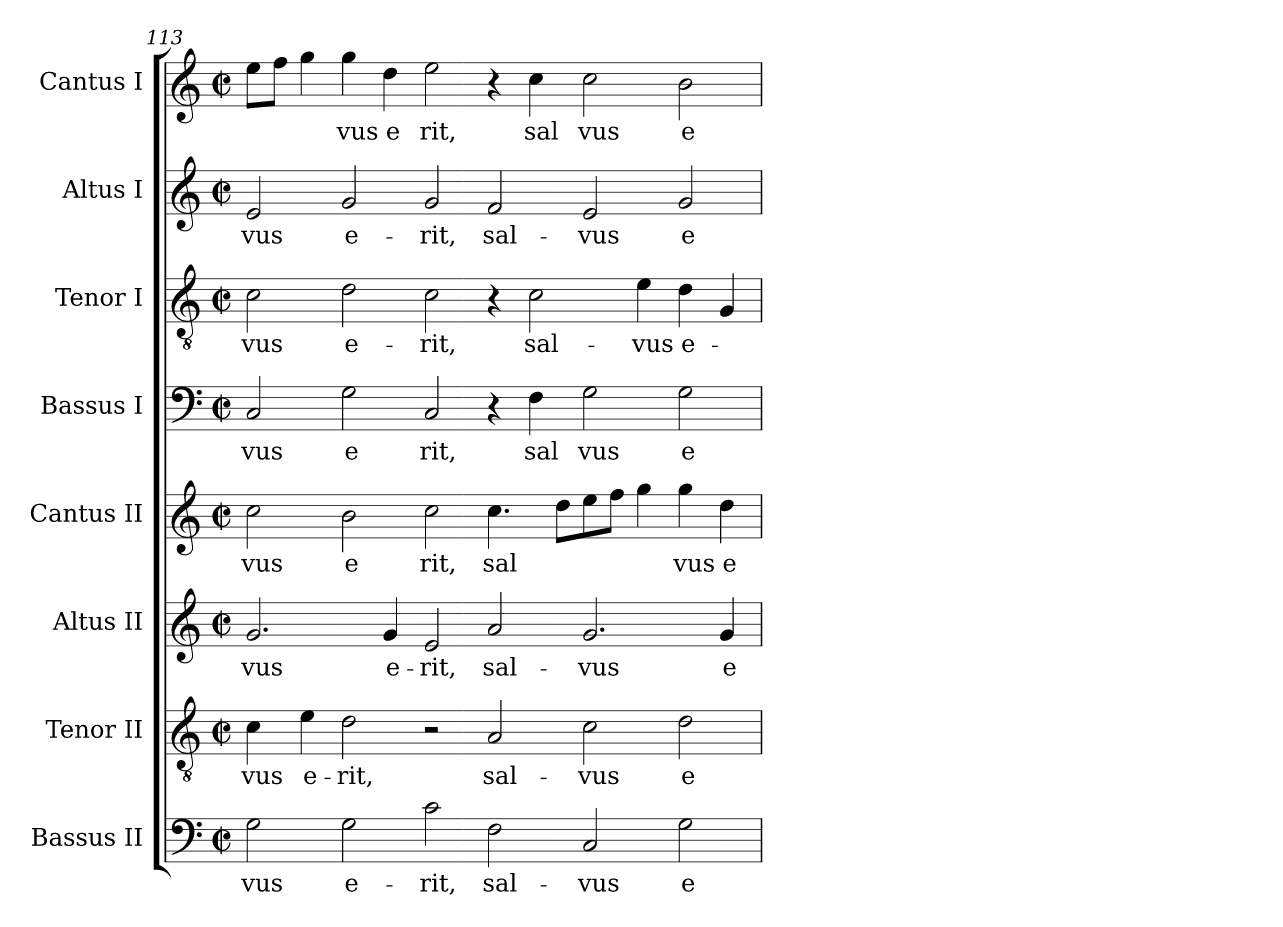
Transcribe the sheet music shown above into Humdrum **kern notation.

**kern	**text	**kern	**text	**kern	**text	**kern	**text	**kern	**text	**kern	**text	**kern	**text	**kern	**text
*part8	*part8	*part7	*part7	*part6	*part6	*part5	*part5	*part4	*part4	*part3	*part3	*part2	*part2	*part1	*part1
*staff8	*staff8	*staff7	*staff7	*staff6	*staff6	*staff5	*staff5	*staff4	*staff4	*staff3	*staff3	*staff2	*staff2	*staff1	*staff1
*I"Bassus II	*	*I"Tenor II	*	*I"Altus II	*	*I"Cantus II	*	*I"Bassus I	*	*I"Tenor I	*	*I"Altus I	*	*I"Cantus I	*
*clefF4	*	*clefGv2	*	*clefG2	*	*clefG2	*	*clefF4	*	*clefGv2	*	*clefG2	*	*clefG2	*
*M2/2	*	*M2/2	*	*M2/2	*	*M2/2	*	*M2/2	*	*M2/2	*	*M2/2	*	*M2/2	*
*met(c|)	*	*met(c|)	*	*met(c|)	*	*met(c|)	*	*met(c|)	*	*met(c|)	*	*met(c|)	*	*met(c|)	*
=113	=113	=113	=113	=113	=113	=113	=113	=113	=113	=113	=113	=113	=113	=113	=113
!	!LO:LY:b:cj	!	!LO:LY:b:cj	!	!LO:LY:b:cj	!	!LO:LY:b:cj	!	!LO:LY:b:cj	!	!LO:LY:b:cj	!	!LO:LY:b:cj	!	!
2G\	-vus	4c\	-vus	2.g/	-vus	2cc\	vus	2C/	vus	2c\	-vus	2e/	-vus	8ee\L	.
.	.	.	.	.	.	.	.	.	.	.	.	.	.	8ff\J	.
!	!	!	!LO:LY:b:cj	!	!	!	!	!	!	!	!	!	!	!	!
.	.	4e\	e-	.	.	.	.	.	.	.	.	.	.	4gg\	.
!	!LO:LY:b:cj	!	!LO:LY:b:cj	!	!	!	!LO:LY:b:cj	!	!LO:LY:b:cj	!	!LO:LY:b:cj	!	!LO:LY:b:cj	!	!LO:LY:b:cj
2G\	e-	2d\	-rit,	.	.	2b\	e	2G\	e	2d\	e-	2g/	e-	4gg\	vus
!	!	!	!	!	!LO:LY:b:cj	!	!	!	!	!	!	!	!	!	!LO:LY:b:cj
.	.	.	.	4g/	e-	.	.	.	.	.	.	.	.	4dd\	e
!	!LO:LY:b:cj	!	!	!	!LO:LY:b:cj	!	!LO:LY:b:cj	!	!LO:LY:b:cj	!	!LO:LY:b:cj	!	!LO:LY:b:cj	!	!LO:LY:b:cj
2c\	-rit,	2r	.	2e/	-rit,	2cc\	rit,	2C/	rit,	2c\	-rit,	2g/	-rit,	2ee\	rit,
!	!LO:LY:b:cj	!	!LO:LY:b:cj	!	!LO:LY:b:cj	!	!LO:LY:b	!	!	!	!	!	!LO:LY:b:cj	!	!
2F\	sal-	2A/	sal-	2a/	sal-	4.cc\	sal	4r	.	4r	.	2f/	sal-	4r	.
!	!	!	!	!	!	!	!	!	!LO:LY:b:cj	!	!LO:LY:b:cj	!	!	!	!LO:LY:b:cj
.	.	.	.	.	.	.	.	4F\	sal	2c\	sal-	.	.	4cc\	sal
.	.	.	.	.	.	8dd\L	.	.	.	.	.	.	.	.	.
!	!LO:LY:b:cj	!	!LO:LY:b:cj	!	!LO:LY:b:cj	!	!	!	!LO:LY:b:cj	!	!	!	!LO:LY:b:cj	!	!LO:LY:b:cj
2C/	-vus	2c\	-vus	2.g/	-vus	8ee\	.	2G\	vus	.	.	2e/	-vus	2cc\	vus
.	.	.	.	.	.	8ff\J	.	.	.	.	.	.	.	.	.
!	!	!	!	!	!	!	!	!	!	!	!LO:LY:b:cj	!	!	!	!
.	.	.	.	.	.	4gg\	.	.	.	4e\	-vus	.	.	.	.
!	!LO:LY:b:cj	!	!LO:LY:b:cj	!	!	!	!LO:LY:b:cj	!	!LO:LY:b:cj	!	!LO:LY:b:cj	!	!LO:LY:b:cj	!	!LO:LY:b:cj
2G\	e-	2d\	e-	.	.	4gg\	vus	2G\	e	4d\	e-	2g/	e-	2b\	e
!	!	!	!	!	!LO:LY:b:cj	!	!LO:LY:b:cj	!	!	!	!	!	!	!	!
.	.	.	.	4g/	e-	4dd\	e	.	.	4G/	.	.	.	.	.
=	=	=	=	=	=	=	=	=	=	=	=	=	=	=	=
*-	*-	*-	*-	*-	*-	*-	*-	*-	*-	*-	*-	*-	*-	*-	*-
